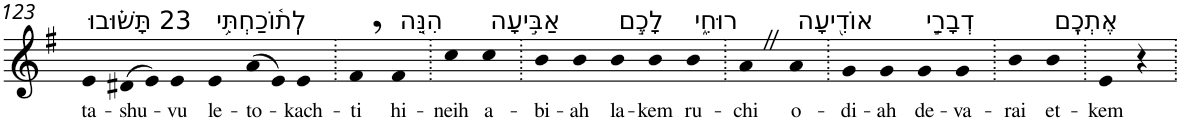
**kern	**text
*part1	*part1
*staff1	*staff1
*I"Piano	*
*I'Pno	*
!!LO:PB:g=z
*clefG2	*
*k[f#]	*
*G:	*
=123	=123
!LO:TX:a:t=23 תָּשׁ֗וּבוּ	!
!	!LO:LY:b
4e	ta-
!	!LO:LY:b
(>8d#X	-shu-
8e)	.
!	!LO:LY:b
4e	-vu
!LO:TX:a:t=לְֽת֫וֹכַחְתִּ֥י	!
!	!LO:LY:b
4e	le-
!	!LO:LY:b
(>8a	-to-
8e)	.
!	!LO:LY:b
4e	-kach-
=124.	=124.
!	!LO:LY:b
4f#,	-ti
!LO:TX:a:t=הִנֵּ֤ה	!
!	!LO:LY:b
4f#	hi-
=125.	=125.
!	!LO:LY:b
4cc	-neih
!LO:TX:a:t=אַבִּ֣יעָה	!
!	!LO:LY:b
4cc	a-
=126.	=126.
!	!LO:LY:b
4b	-bi-
!	!LO:LY:b
4b	-ah
!LO:TX:a:t=לָכֶ֣ם	!
!	!LO:LY:b
4b	la-
!	!LO:LY:b
4b	-kem
!LO:TX:a:t=רוּחִ֑י	!
!	!LO:LY:b
4b	ru-
=127.	=127.
!	!LO:LY:b
4aZ	-chi
!LO:TX:a:t=אוֹדִ֖יעָה	!
!	!LO:LY:b
4a	o-
=128.	=128.
!	!LO:LY:b
4g	-di-
!	!LO:LY:b
4g	-ah
!LO:TX:a:t=דְבָרַ֣י	!
!	!LO:LY:b
4g	de-
!	!LO:LY:b
4g	-va-
=129.	=129.
!	!LO:LY:b
4b	-rai
!LO:TX:a:t=אֶתְכֶֽם	!
!	!LO:LY:b
4b	et-
=130.	=130.
!	!LO:LY:b
4e	-kem
4r	.
=.	=.
*-	*-
